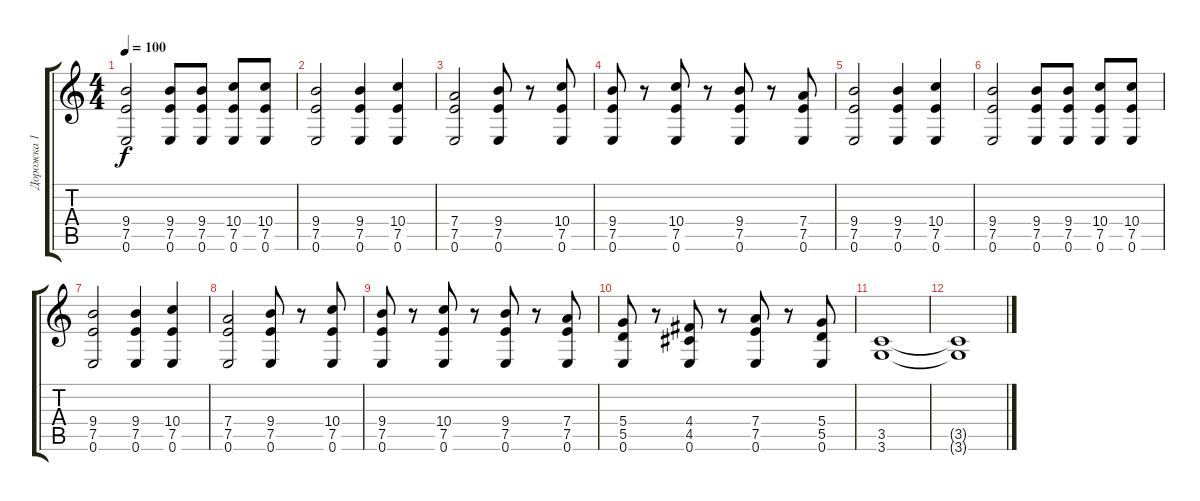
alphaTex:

\track ("Дорожка 1" "Дорожка 1") {instrument distortionguitar}
\staff {score tabs}
\tuning (E4 B3 G3 D3 A2 E2) {hide}
\ts (4 4)
\tempo 100
\clef g2
\ks c
(9.4 7.5 0.6).2{dy f} (9.4 7.5 0.6).8 (9.4 7.5 0.6).8 (10.4 7.5 0.6).8 (10.4 7.5 0.6).8 |
(9.4 7.5 0.6).2 (9.4 7.5 0.6).4 (10.4 7.5 0.6).4 |
(7.4 7.5 0.6).2 (9.4 7.5 0.6).8 r.8 (10.4 7.5 0.6).8 |
(9.4 7.5 0.6).8 r.8 (10.4 7.5 0.6).8 r.8 (9.4 7.5 0.6).8 r.8 (7.4 7.5 0.6).8 |
(9.4 7.5 0.6).2 (9.4 7.5 0.6).4 (10.4 7.5 0.6).4 |
(9.4 7.5 0.6).2 (9.4 7.5 0.6).8 (9.4 7.5 0.6).8 (10.4 7.5 0.6).8 (10.4 7.5 0.6).8 |
(9.4 7.5 0.6).2 (9.4 7.5 0.6).4 (10.4 7.5 0.6).4 |
(7.4 7.5 0.6).2 (9.4 7.5 0.6).8 r.8 (10.4 7.5 0.6).8 |
(9.4 7.5 0.6).8 r.8 (10.4 7.5 0.6).8 r.8 (9.4 7.5 0.6).8 r.8 (7.4 7.5 0.6).8 |
(5.4 5.5 0.6).8 r.8 (4.4 4.5 0.6).8 r.8 (7.4 7.5 0.6).8 r.8 (5.4 5.5 0.6).8 |
(3.5 3.6).1 |
(3.5{t} 3.6{t}).1
